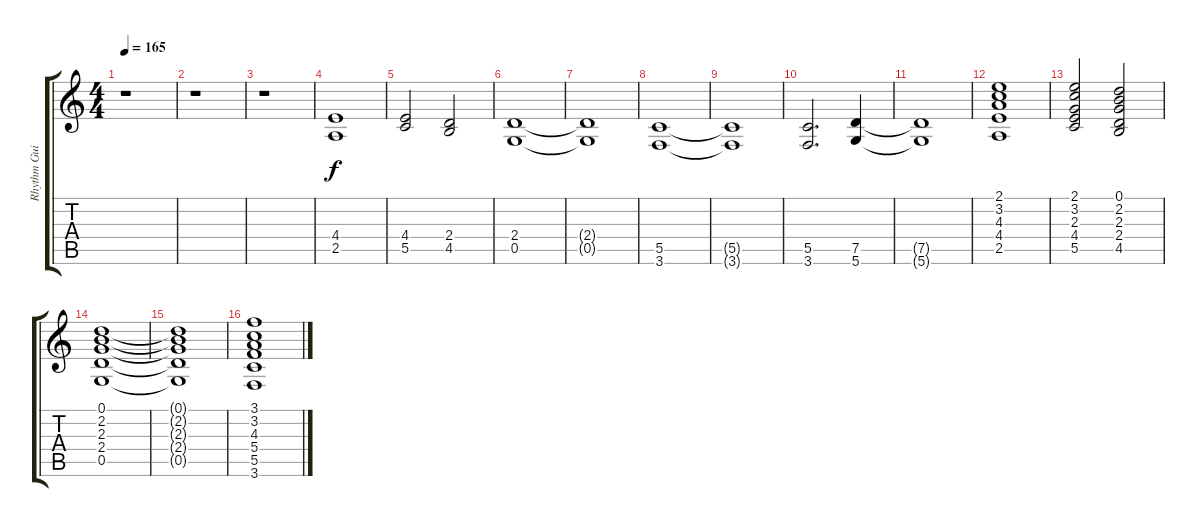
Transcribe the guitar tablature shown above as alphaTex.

\track ("Rhythm Guitar" "Rhythm Gui") {instrument distortionguitar}
\staff {score tabs}
\tuning (D4 A3 F3 C3 G2 D2) {hide}
\ts (4 4)
\tempo 165
\clef g2
\ks c
r.1{dy f} |
r.1 |
r.1 |
(4.4 2.5).1 |
(4.4 5.5).2 (2.4 4.5).2 |
(2.4 0.5).1 |
(2.4{t} 0.5{t}).1 |
(5.5 3.6).1 |
(5.5{t} 3.6{t}).1 |
(5.5 3.6).2{d} (7.5 5.6).4 |
(7.5{t} 5.6{t}).1 |
(2.1 3.2 4.3 4.4 2.5).1 |
(2.1 3.2 2.3 4.4 5.5).2 (0.1 2.2 2.3 2.4 4.5).2 |
(0.1 2.2 2.3 2.4 0.5).1 |
(0.1{t} 2.2{t} 2.3{t} 2.4{t} 0.5{t}).1 |
(3.1 3.2 4.3 5.4 5.5 3.6).1
